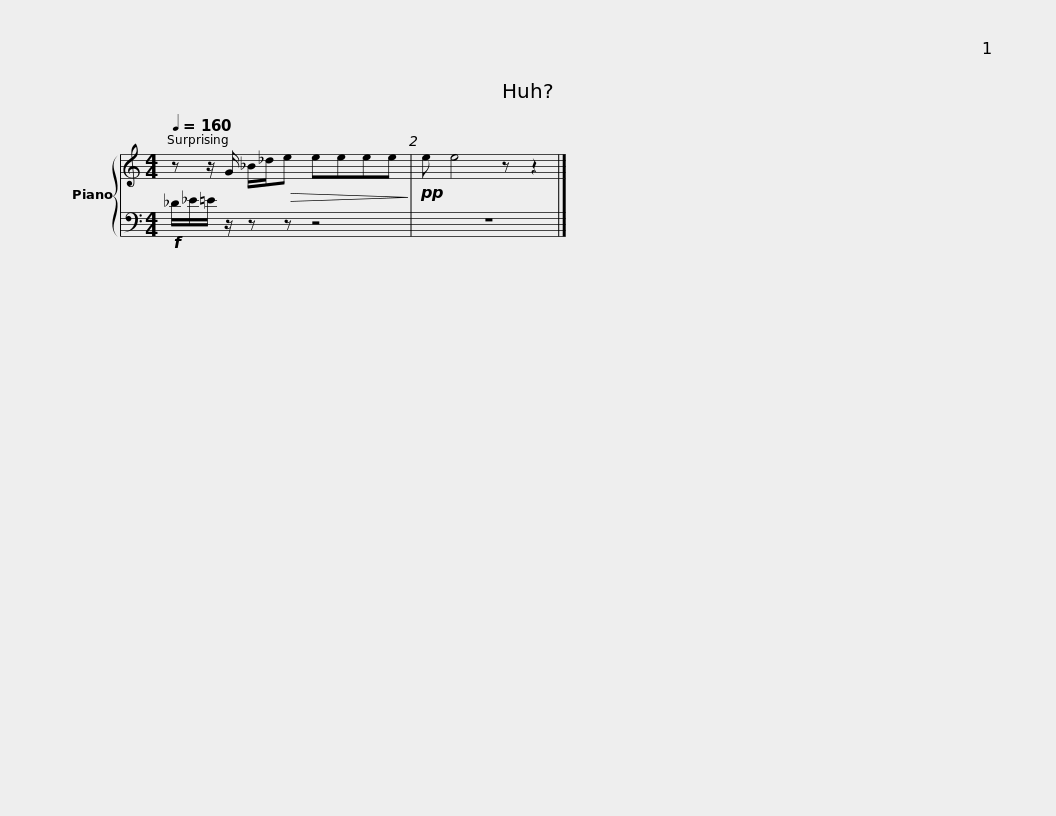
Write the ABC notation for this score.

X:1
%%score { 1 | 2 }
L:1/8
Q:1/4=160
M:4/4
I:linebreak $
K:C
V:1 treble
V:2 bass
V:1
 z z/ G/ _B/_d/!>(!e eeee!>)! |!pp! e e4 z z2 |] %2
V:2
!f! _D/_E/=E/ z/ z z z4 | z8 |] %2
